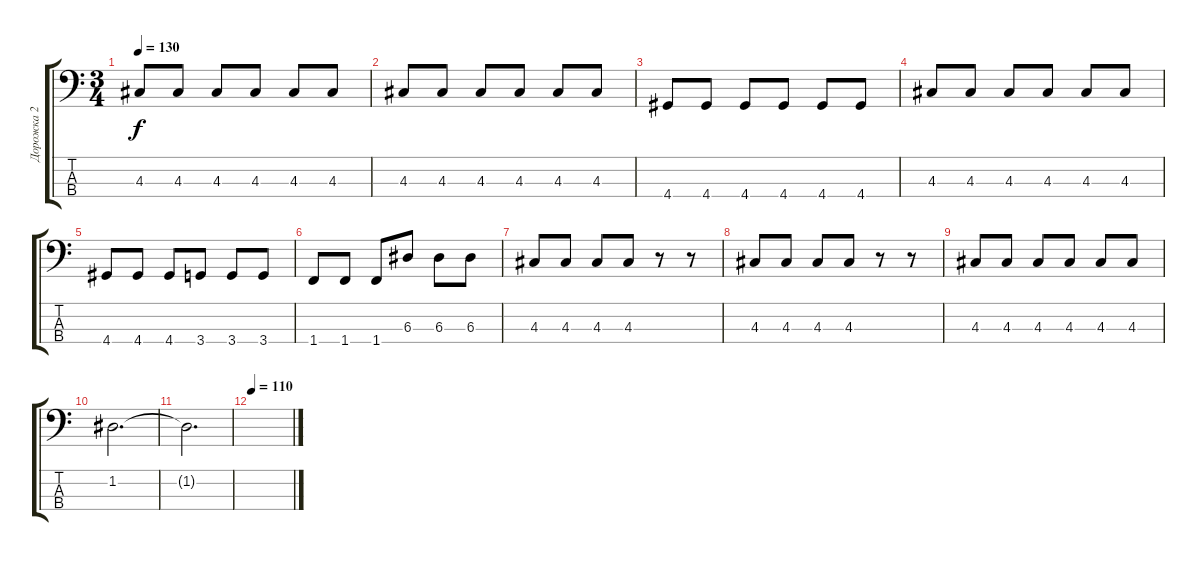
\track ("Дорожка 2" "Дорожка 2") {instrument electricbasspick}
\staff {score tabs}
\tuning (G2 D2 A1 E1) {hide}
\ts (3 4)
\tempo 130
\clef f4
\ks c
4.3.8{dy f} 4.3.8 4.3.8 4.3.8 4.3.8 4.3.8 |
4.3.8 4.3.8 4.3.8 4.3.8 4.3.8 4.3.8 |
4.4.8 4.4.8 4.4.8 4.4.8 4.4.8 4.4.8 |
4.3.8 4.3.8 4.3.8 4.3.8 4.3.8 4.3.8 |
4.4.8 4.4.8 4.4.8 3.4.8 3.4.8 3.4.8 |
1.4.8 1.4.8 1.4.8 6.3.8 6.3.8 6.3.8 |
4.3.8 4.3.8 4.3.8 4.3.8 r.8 r.8 |
4.3.8 4.3.8 4.3.8 4.3.8 r.8 r.8 |
4.3.8 4.3.8 4.3.8 4.3.8 4.3.8 4.3.8 |
1.2.2{d} |
1.2{t}.2{d} |
\tempo 110
